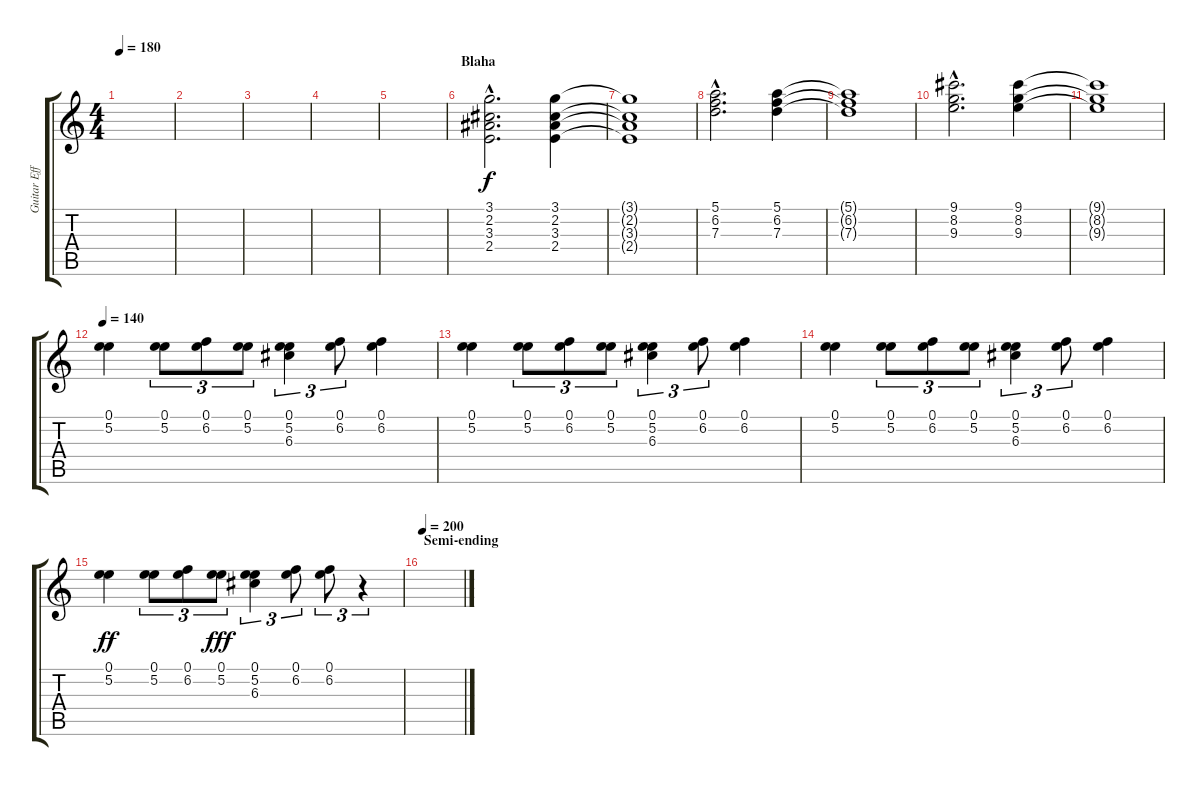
\track ("Guitar Effects" "Guitar Eff") {instrument distortionguitar}
\staff {score tabs}
\tuning (E4 B3 G3 D3 A2 E2) {hide}
\ts (4 4)
\tempo 180
\clef g2
\ks c
|
|
|
|
|
\section ("" "Blaha")
(3.1{hac} 2.2{hac} 3.3{hac} 2.4{hac}).2{d} (3.1 2.2 3.3 2.4).4 |
(3.1{t} 2.2{t} 3.3{t} 2.4{t}).1 |
(5.1{hac} 6.2{hac} 7.3{hac}).2{d} (5.1 6.2 7.3).4 |
(5.1{t} 6.2{t} 7.3{t}).1 |
(9.1{hac} 8.2{hac} 9.3{hac}).2{d} (9.1 8.2 9.3).4 |
(9.1{t} 8.2{t} 9.3{t}).1{volume 5} |
\tempo 140
(0.1 5.2).4{volume 16 balance 8 instrument overdrivenguitar} (0.1 5.2).8{tu (3 2)} (0.1 6.2).8{tu (3 2)} (0.1 5.2).8{tu (3 2)} (0.1 5.2 6.3).4{tu (3 2)} (0.1 6.2).8{tu (3 2)} (0.1 6.2).4 |
(0.1 5.2).4 (0.1 5.2).8{tu (3 2)} (0.1 6.2).8{tu (3 2)} (0.1 5.2).8{tu (3 2)} (0.1 5.2 6.3).4{tu (3 2)} (0.1 6.2).8{tu (3 2)} (0.1 6.2).4 |
(0.1 5.2).4 (0.1 5.2).8{tu (3 2)} (0.1 6.2).8{tu (3 2)} (0.1 5.2).8{tu (3 2)} (0.1 5.2 6.3).4{tu (3 2)} (0.1 6.2).8{tu (3 2)} (0.1 6.2).4 |
(0.1 5.2).4{dy ff} (0.1 5.2).8{tu (3 2)} (0.1 6.2).8{tu (3 2)} (0.1 5.2).8{tu (3 2) dy fff} (0.1 5.2 6.3).4{tu (3 2)} (0.1 6.2).8{tu (3 2)} (0.1 6.2).8{tu (3 2)} r.4{tu (3 2)} |
\section ("" "Semi-ending")
\tempo 200
